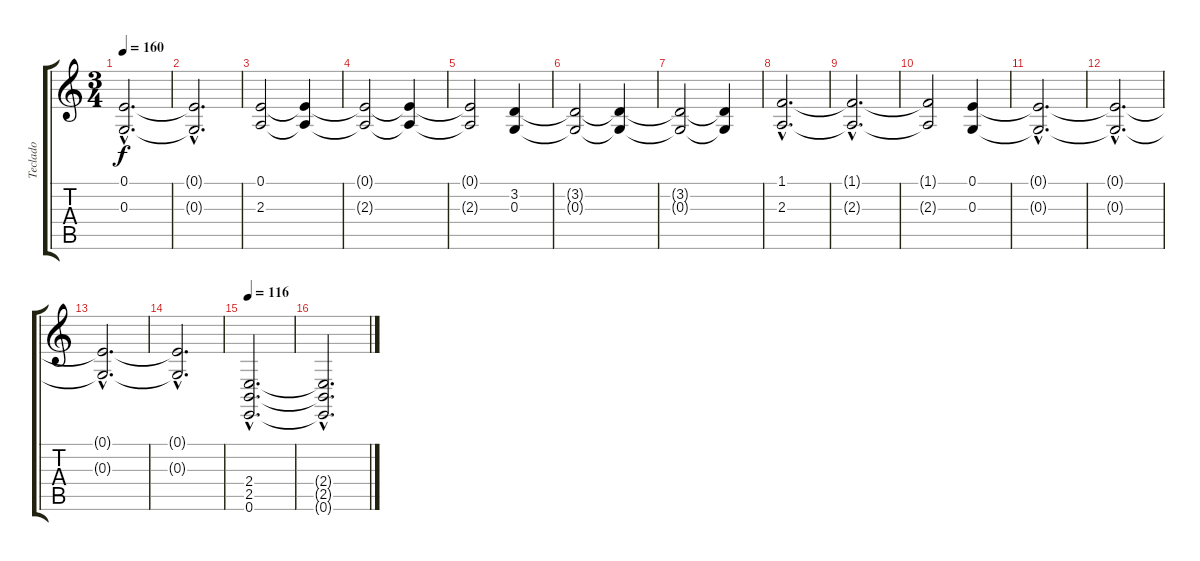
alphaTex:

\track ("Teclado" "Teclado") {instrument stringensemble2}
\staff {score tabs}
\tuning (E4 B3 G3 D3 A2 E2) {hide}
\ts (3 4)
\tempo 160
\clef g2
\ks c
(0.1{hac t} 0.3{hac t}).2{d dy f} |
(0.1{hac t} 0.3{hac t}).2{d} |
(0.1 2.3).2 (0.1{t} 2.3{t}).4 |
(0.1{t} 2.3{t}).2 (0.1{t} 2.3{t}).4 |
(0.1{t} 2.3{t}).2 (3.2 0.3).4 |
(3.2{t} 0.3{t}).2 (3.2{t} 0.3{t}).4 |
(3.2{t} 0.3{t}).2 (3.2{t} 0.3{t}).4 |
(1.1{hac} 2.3{hac}).2{d} |
(1.1{hac t} 2.3{hac t}).2{d} |
(1.1{t} 2.3{t}).2 (0.1 0.3).4 |
(0.1{hac t} 0.3{hac t}).2{d} |
(0.1{hac t} 0.3{hac t}).2{d} |
(0.1{hac t} 0.3{hac t}).2{d} |
(0.1{hac t} 0.3{hac t}).2{d} |
\tempo 116
(2.4{hac} 2.5{hac} 0.6{hac}).2{d volume 14} |
(2.4{hac t} 2.5{hac t} 0.6{hac t}).2{d}
